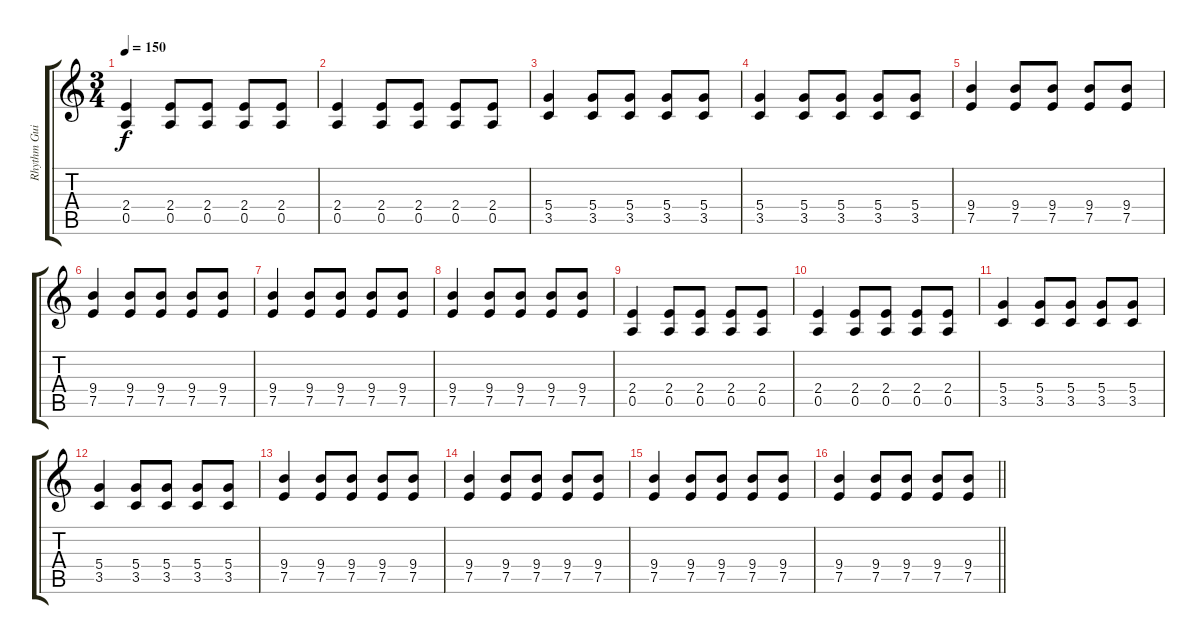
\track ("Rhythm Guitar" "Rhythm Gui") {instrument distortionguitar}
\staff {score tabs}
\tuning (E4 B3 G3 D3 A2 E2) {hide}
\ts (3 4)
\tempo 150
\clef g2
\ks c
(2.4 0.5).4{dy f} (2.4 0.5).8 (2.4 0.5).8 (2.4 0.5).8 (2.4 0.5).8 |
(2.4 0.5).4 (2.4 0.5).8 (2.4 0.5).8 (2.4 0.5).8 (2.4 0.5).8 |
(5.4 3.5).4 (5.4 3.5).8 (5.4 3.5).8 (5.4 3.5).8 (5.4 3.5).8 |
(5.4 3.5).4 (5.4 3.5).8 (5.4 3.5).8 (5.4 3.5).8 (5.4 3.5).8 |
(9.4 7.5).4 (9.4 7.5).8 (9.4 7.5).8 (9.4 7.5).8 (9.4 7.5).8 |
(9.4 7.5).4 (9.4 7.5).8 (9.4 7.5).8 (9.4 7.5).8 (9.4 7.5).8 |
(9.4 7.5).4 (9.4 7.5).8 (9.4 7.5).8 (9.4 7.5).8 (9.4 7.5).8 |
(9.4 7.5).4 (9.4 7.5).8 (9.4 7.5).8 (9.4 7.5).8 (9.4 7.5).8 |
(2.4 0.5).4 (2.4 0.5).8 (2.4 0.5).8 (2.4 0.5).8 (2.4 0.5).8 |
(2.4 0.5).4 (2.4 0.5).8 (2.4 0.5).8 (2.4 0.5).8 (2.4 0.5).8 |
(5.4 3.5).4 (5.4 3.5).8 (5.4 3.5).8 (5.4 3.5).8 (5.4 3.5).8 |
(5.4 3.5).4 (5.4 3.5).8 (5.4 3.5).8 (5.4 3.5).8 (5.4 3.5).8 |
(9.4 7.5).4 (9.4 7.5).8 (9.4 7.5).8 (9.4 7.5).8 (9.4 7.5).8 |
(9.4 7.5).4 (9.4 7.5).8 (9.4 7.5).8 (9.4 7.5).8 (9.4 7.5).8 |
(9.4 7.5).4 (9.4 7.5).8 (9.4 7.5).8 (9.4 7.5).8 (9.4 7.5).8 |
\barLineRight lightlight
(9.4 7.5).4 (9.4 7.5).8 (9.4 7.5).8 (9.4 7.5).8 (9.4 7.5).8
